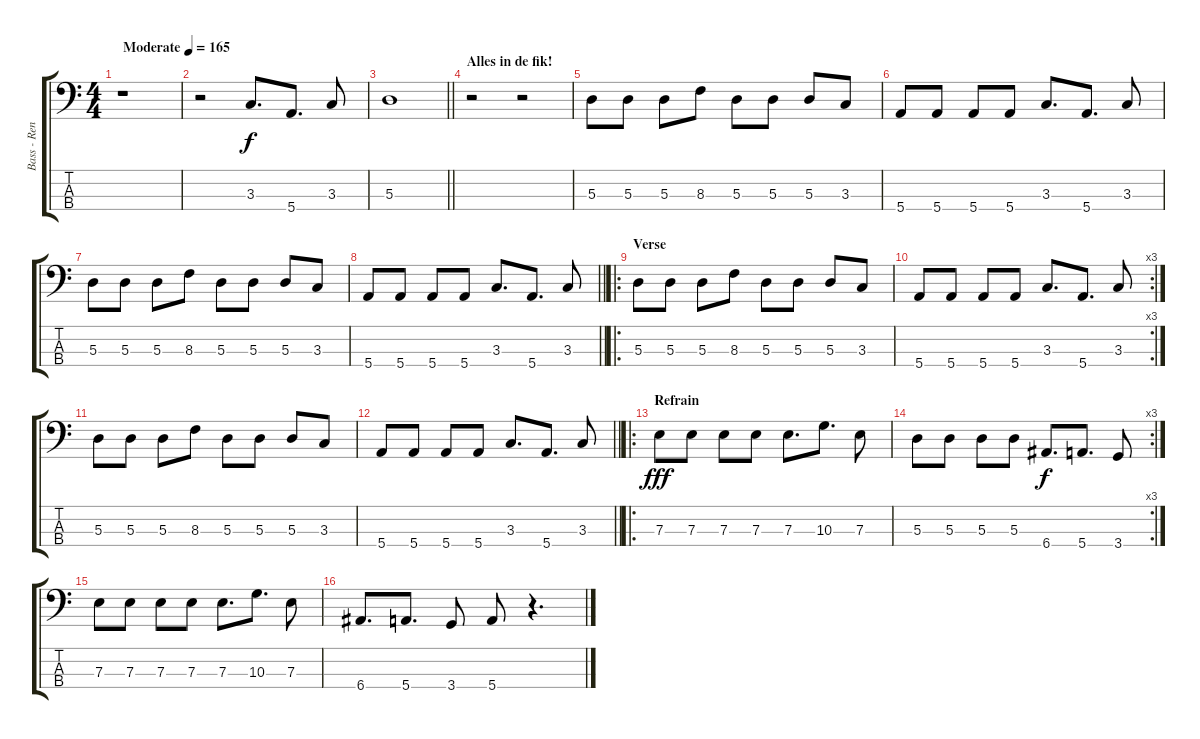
\track ("Bass - Renco" "Bass - Ren") {instrument electricbassfinger}
\staff {score tabs}
\tuning (G2 D2 A1 E1) {hide}
\ts (4 4)
\tempo (165 "Moderate")
\clef f4
\ks c
r.1{dy f instrument electricbassfinger} |
r.2 3.3.8{d} 5.4.8{d} 3.3.8 |
\barLineRight lightlight
5.3.1 |
\section ("" "Alles in de fik!")
r.2 r.2 |
5.3.8 5.3.8 5.3.8 8.3.8 5.3.8 5.3.8 5.3.8 3.3.8 |
5.4.8 5.4.8 5.4.8 5.4.8 3.3.8{d} 5.4.8{d} 3.3.8 |
5.3.8 5.3.8 5.3.8 8.3.8 5.3.8 5.3.8 5.3.8 3.3.8 |
\barLineRight lightlight
5.4.8 5.4.8 5.4.8 5.4.8 3.3.8{d} 5.4.8{d} 3.3.8 |
\ro
\section ("" "Verse")
5.3.8 5.3.8 5.3.8 8.3.8 5.3.8 5.3.8 5.3.8 3.3.8 |
\rc 3
5.4.8 5.4.8 5.4.8 5.4.8 3.3.8{d} 5.4.8{d} 3.3.8 |
5.3.8 5.3.8 5.3.8 8.3.8 5.3.8 5.3.8 5.3.8 3.3.8 |
\barLineRight lightlight
5.4.8 5.4.8 5.4.8 5.4.8 3.3.8{d} 5.4.8{d} 3.3.8 |
\ro
\section ("" "Refrain")
7.3.8{dy fff} 7.3.8 7.3.8 7.3.8 7.3.8{d} 10.3.8{d} 7.3.8 |
\rc 3
5.3.8 5.3.8 5.3.8 5.3.8 6.4.8{d dy f} 5.4.8{d} 3.4.8 |
7.3.8 7.3.8 7.3.8 7.3.8 7.3.8{d} 10.3.8{d} 7.3.8 |
6.4.8{d} 5.4.8{d} 3.4.8 5.4.8 r.4{d}
